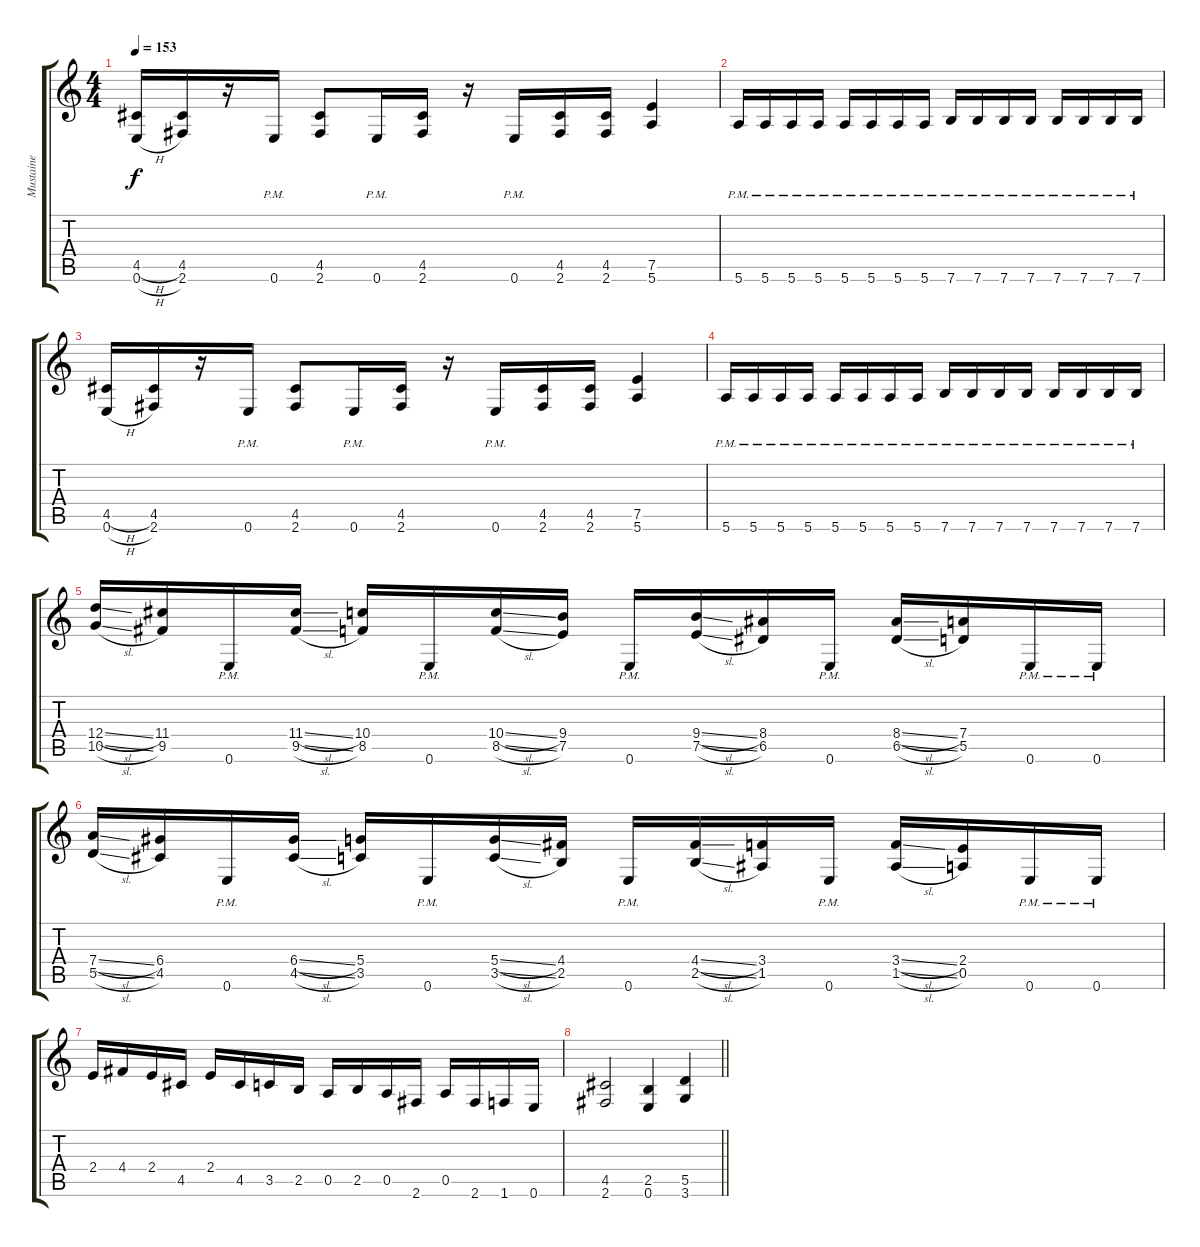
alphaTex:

\track ("Mustaine" "Mustaine") {instrument distortionguitar}
\staff {score tabs}
\tuning (E4 B3 G3 D3 A2 E2) {hide}
\ts (4 4)
\tempo 153
\clef g2
\ks c
(4.5{h} 0.6{h}).16{dy f} (4.5 2.6).16 r.16 0.6{pm}.16 (4.5 2.6).8 0.6{pm}.16 (4.5 2.6).16 r.16 0.6{pm}.16 (4.5 2.6).16 (4.5 2.6).16 (7.5 5.6).4 |
5.6{pm}.16 5.6{pm}.16 5.6{pm}.16 5.6{pm}.16 5.6{pm}.16 5.6{pm}.16 5.6{pm}.16 5.6{pm}.16 7.6{pm}.16 7.6{pm}.16 7.6{pm}.16 7.6{pm}.16 7.6{pm}.16 7.6{pm}.16 7.6{pm}.16 7.6{pm}.16 |
(4.5{h} 0.6{h}).16 (4.5 2.6).16 r.16 0.6{pm}.16 (4.5 2.6).8 0.6{pm}.16 (4.5 2.6).16 r.16 0.6{pm}.16 (4.5 2.6).16 (4.5 2.6).16 (7.5 5.6).4 |
5.6{pm}.16 5.6{pm}.16 5.6{pm}.16 5.6{pm}.16 5.6{pm}.16 5.6{pm}.16 5.6{pm}.16 5.6{pm}.16 7.6{pm}.16 7.6{pm}.16 7.6{pm}.16 7.6{pm}.16 7.6{pm}.16 7.6{pm}.16 7.6{pm}.16 7.6{pm}.16 |
(12.4{sl} 10.5{sl}).16 (11.4 9.5).16 0.6{pm}.16 (11.4{sl} 9.5{sl}).16 (10.4 8.5).16 0.6{pm}.16 (10.4{sl} 8.5{sl}).16 (9.4 7.5).16 0.6{pm}.16 (9.4{sl} 7.5{sl}).16 (8.4 6.5).16 0.6{pm}.16 (8.4{sl} 6.5{sl}).16 (7.4 5.5).16 0.6{pm}.16 0.6{pm}.16 |
(7.4{sl} 5.5{sl}).16 (6.4 4.5).16 0.6{pm}.16 (6.4{sl} 4.5{sl}).16 (5.4 3.5).16 0.6{pm}.16 (5.4{sl} 3.5{sl}).16 (4.4 2.5).16 0.6{pm}.16 (4.4{sl} 2.5{sl}).16 (3.4 1.5).16 0.6{pm}.16 (3.4{sl} 1.5{sl}).16 (2.4 0.5).16 0.6{pm}.16 0.6{pm}.16 |
2.4.16 4.4.16 2.4.16 4.5.16 2.4.16 4.5.16 3.5.16 2.5.16 0.5.16 2.5.16 0.5.16 2.6.16 0.5.16 2.6.16 1.6.16 0.6.16 |
\barLineRight lightlight
(4.5 2.6).2{volume 10} (2.5 0.6).4 (5.5 3.6).4
